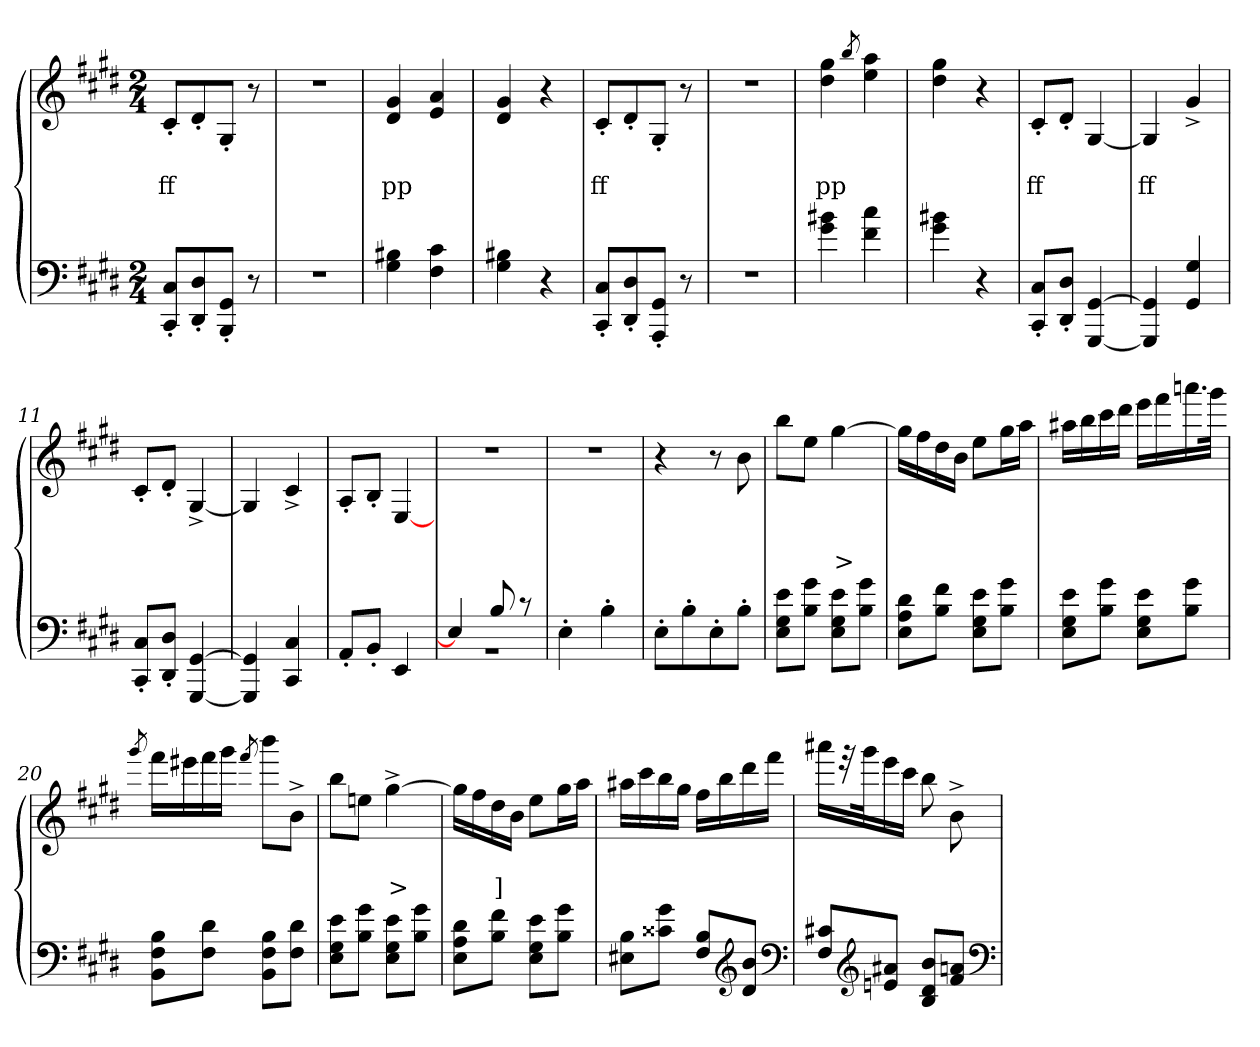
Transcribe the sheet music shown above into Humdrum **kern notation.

**kern	**kern	**text	**text
*part2	*part1	*part1	*part1
*staff2	*staff1	*staff1	*staff1
*clefF4	*clefG2	*	*
*k[f#c#g#d#]	*k[f#c#g#d#]	*	*
*M2/4	*M2/4	*	*
=1	=1	=1	=1
8C#'> 8CC#'>L	8c#'>L	.	ff
8D#'> 8DD#'>	8d#'>	.	.
8GG#'> 8BBB'>J	8G#'>J	.	.
8r	8r	.	.
=2	=2	=2	=2
2r	2r	.	.
=3	=3	=3	=3
4B#X 4G#	4g# 4d#	.	pp
4c# 4F#	4a 4e	.	.
=4	=4	=4	=4
4B#X 4G#	4g# 4d#	.	.
4r	4r	.	.
=5	=5	=5	=5
8C#'> 8CC#'>L	8c#'>L	.	ff
8D#'> 8DD#'>	8d#'>	.	.
8GG#'> 8AAA'>J	8G#'>J	.	.
8r	8r	.	.
=6	=6	=6	=6
2r	2r	.	.
=7	=7	=7	=7
4b#X 4g#	4gg# 4dd#	.	pp
.	8qbb/	.	.
4cc# 4f#	4aa 4ee	.	.
=8	=8	=8	=8
4b#X 4g#	4gg# 4dd#	.	.
4r	4r	.	.
=9	=9	=9	=9
8C#'> 8CC#'>L	8c#'>L	.	ff
8D#'> 8DD#'>J	8d#'>J	.	.
[4GG# [4GGG#	[4G#	.	.
=10	=10	=10	=10
4GG#] 4GGG#]	4G#]	.	ff
4G# 4GG#	4g#^>	.	.
=11	=11	=11	=11
8C#'> 8CC#'>L	8c#'>L	.	.
8D#'> 8DD#'>J	8d#'>J	.	.
[4GG# [4GGG#	[4G#^>	.	.
=12	=12	=12	=12
4GG#] 4GGG#]	4G#]	.	.
4C# 4CC#	4c#^>	.	.
=13	=13	=13	=13
8AA'>L	8A'>L	.	.
8BB'>J	8B'>J	.	.
4EE	[4E	.	.
=14	=14	=14	=14
*^	*	*	*
4E/]	2r	2r	.	>
8B	.	.	.	.
8r	.	.	.	.
*v	*v	*	*	*
=15	=15	=15	=15
4E'>	2r	.	p
4B'>	.	.	.
=16	=16	=16	=16
8E'>\L	4r	.	.
8B'>	.	.	.
8E'>	8r	.	.
8B'>J	8b	.	.
=17	=17	=17	=17
8e 8G# 8EL	8bbL	.	.
8g# 8BJ	8eeJ	.	.
8e 8G# 8EL	[4gg#	.	>
8g# 8BJ	.	.	.
=18	=18	=18	=18
8d# 8A 8EL	16gg#LL]	.	.
.	16ff#	.	.
8f# 8BJ	16dd#	.	.
.	16bJJ	.	.
8e 8G# 8EL	8eeL	.	.
8g# 8BJ	16gg#L	.	.
.	16aaJJ	.	.
=19	=19	=19	=19
8e 8G# 8EL	16aa#XLL	.	.
.	16bb	.	.
8g# 8BJ	16ccc#	.	.
.	16ddd#JJ	.	.
8e 8G# 8EL	16eeeLL	.	.
.	16fff#	.	.
8g# 8BJ	16.aaan	.	.
.	32ggg#JJk	.	.
=20	=20	=20	=20
.	8qggg#/	.	.
8B 8F# 8BBL	16fff#LL	.	.
.	16eee#X	.	.
8d# 8F#J	16fff#	.	.
.	16ggg#JJ	.	.
.	8qfff#/	.	.
8B 8F# 8BBL	8bbbL	.	.
8d# 8F#J	8b^>J	.	.
=21	=21	=21	=21
8e 8G# 8EL	8bbL	.	.
8g# 8BJ	8eenJ	.	.
8e 8G# 8EL	[4gg#^>	.	>
8g# 8BJ	.	.	.
=22	=22	=22	=22
8d# 8A 8EL	16gg#LL]	.	.
.	16ff#	.	.
8f# 8BJ	16dd#	.	]
.	16bJJ	.	.
8e 8G# 8EL	8eeL	.	.
8g# 8BJ	16gg#L	.	.
.	16aaJJ	.	.
=23	=23	=23	=23
8B 8E#XL	16aa#XLL	.	.
.	16ccc#	.	.
8g# 8c##XJ	16bb	.	.
.	16gg#JJ	.	.
8B/ 8F#L	16ff#LL	.	.
.	16bb	.	.
*clefG2	*	*	*
8b 8d#J	16ddd#	.	.
.	16fff#JJ	.	.
*clefF4	*	*	*
=24	=24	=24	=24
8c#X/ 8F#L	16aaa#XLL	.	.
.	32r	.	.
.	32ggg#	.	.
*clefG2	*	*	*
8a#X 8enJ	16eee	.	.
.	16ccc#JJ	.	.
8b 8d# 8BL	8bb	.	.
8an 8f#J	8b^>	.	.
*clefF4	*	*	*
=	=	=	=
*-	*-	*-	*-
